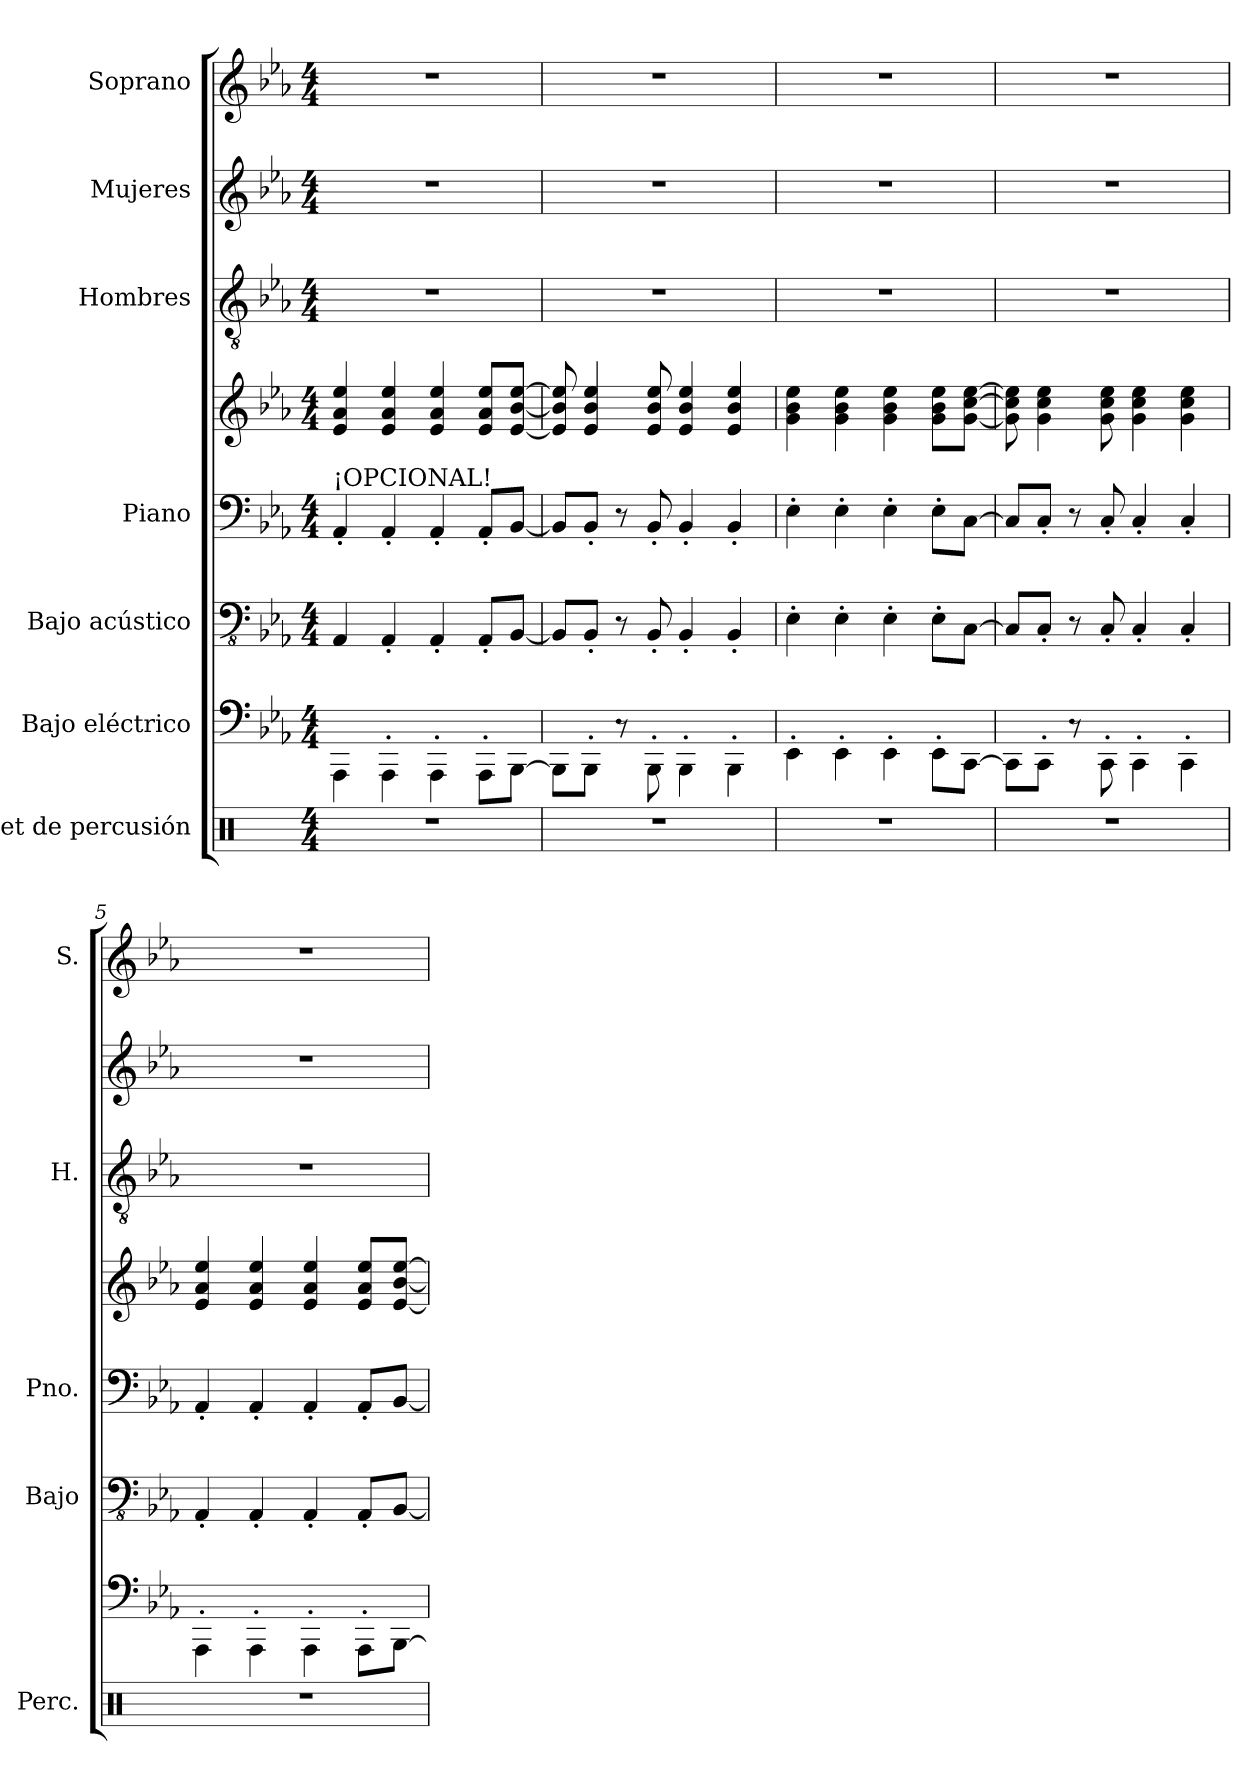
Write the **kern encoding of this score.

**kern	**kern	**kern	**kern	**kern	**kern	**kern	**kern
*part7	*part6	*part5	*part4	*part4	*part3	*part2	*part1
*staff8	*staff7	*staff6	*staff5	*staff4	*staff3	*staff2	*staff1
*I"Set de percusión	*I"Bajo eléctrico	*I"Bajo acústico	*I"Piano	*	*I"Hombres	*I"Mujeres	*I"Soprano
*I'Perc.	*	*I'Bajo	*I'Pno.	*	*I'H.	*	*I'S.
*	*stria4	*	*	*	*	*	*
*clefX	*	*clefFv4	*clefF4	*clefG2	*clefGv2	*clefG2	*clefG2
*	*ITrd7c12	*	*	*	*	*	*
*k[]	*k[b-e-a-]	*k[b-e-a-]	*k[b-e-a-]	*k[b-e-a-]	*k[b-e-a-]	*k[b-e-a-]	*k[b-e-a-]
*M4/4	*M4/4	*M4/4	*M4/4	*M4/4	*M4/4	*M4/4	*M4/4
*MM140	*MM140	*MM140	*MM140	*MM140	*MM140	*MM140	*MM140
=1	=1	=1	=1	=1	=1	=1	=1
!	!	!	!LO:TX:a:t=¡OPCIONAL!	!	!	!	!
1r	4AAAA-\	4AAA-/	4AA-'/	4e-/ 4a-/ 4ee-/	1r	1r	1r
.	4AAAA-'\	4AAA-'/	4AA-'/	4e-/ 4a-/ 4ee-/	.	.	.
.	4AAAA-'\	4AAA-'/	4AA-'/	4e-/ 4a-/ 4ee-/	.	.	.
.	8AAAA-'\L	8AAA-'/L	8AA-'/L	8e-/ 8a-/ 8ee-/L	.	.	.
.	[8BBBB-\J	[8BBB-/J	[8BB-/J	[8e-/ [8b-/ [8ee-/J	.	.	.
=2	=2	=2	=2	=2	=2	=2	=2
1r	8BBBB-\L]	8BBB-/L]	8BB-/L]	8e-/] 8b-/] 8ee-/]	1r	1r	1r
.	8BBBB-'\J	8BBB-'/J	8BB-'/J	4e-/ 4b-/ 4ee-/	.	.	.
.	8r	8r	8r	.	.	.	.
.	8BBBB-'\	8BBB-'/	8BB-'/	8e-/ 8b-/ 8ee-/	.	.	.
.	4BBBB-'\	4BBB-'/	4BB-'/	4e-/ 4b-/ 4ee-/	.	.	.
.	4BBBB-'\	4BBB-'/	4BB-'/	4e-/ 4b-/ 4ee-/	.	.	.
=3	=3	=3	=3	=3	=3	=3	=3
1r	4EEE-'\	4EE-'\	4E-'\	4g\ 4b-\ 4ee-\	1r	1r	1r
.	4EEE-'\	4EE-'\	4E-'\	4g\ 4b-\ 4ee-\	.	.	.
.	4EEE-'\	4EE-'\	4E-'\	4g\ 4b-\ 4ee-\	.	.	.
.	8EEE-'\L	8EE-'\L	8E-'\L	8g\ 8b-\ 8ee-\L	.	.	.
.	[8CCC\J	[8CC\J	[8C\J	[8g\ [8cc\ [8ee-\J	.	.	.
=4	=4	=4	=4	=4	=4	=4	=4
1r	8CCC\L]	8CC/L]	8C/L]	8g\] 8cc\] 8ee-\]	1r	1r	1r
.	8CCC'\J	8CC'/J	8C'/J	4g\ 4cc\ 4ee-\	.	.	.
.	8r	8r	8r	.	.	.	.
.	8CCC'\	8CC'/	8C'/	8g\ 8cc\ 8ee-\	.	.	.
.	4CCC'\	4CC'/	4C'/	4g\ 4cc\ 4ee-\	.	.	.
.	4CCC'\	4CC'/	4C'/	4g\ 4cc\ 4ee-\	.	.	.
=5	=5	=5	=5	=5	=5	=5	=5
1r	4AAAA-'\	4AAA-'/	4AA-'/	4e-/ 4a-/ 4ee-/	1r	1r	1r
.	4AAAA-'\	4AAA-'/	4AA-'/	4e-/ 4a-/ 4ee-/	.	.	.
.	4AAAA-'\	4AAA-'/	4AA-'/	4e-/ 4a-/ 4ee-/	.	.	.
.	8AAAA-'\L	8AAA-'/L	8AA-'/L	8e-/ 8a-/ 8ee-/L	.	.	.
.	[8BBBB-\J	[8BBB-/J	[8BB-/J	[8e-/ [8b-/ [8ee-/J	.	.	.
=	=	=	=	=	=	=	=
*-	*-	*-	*-	*-	*-	*-	*-
